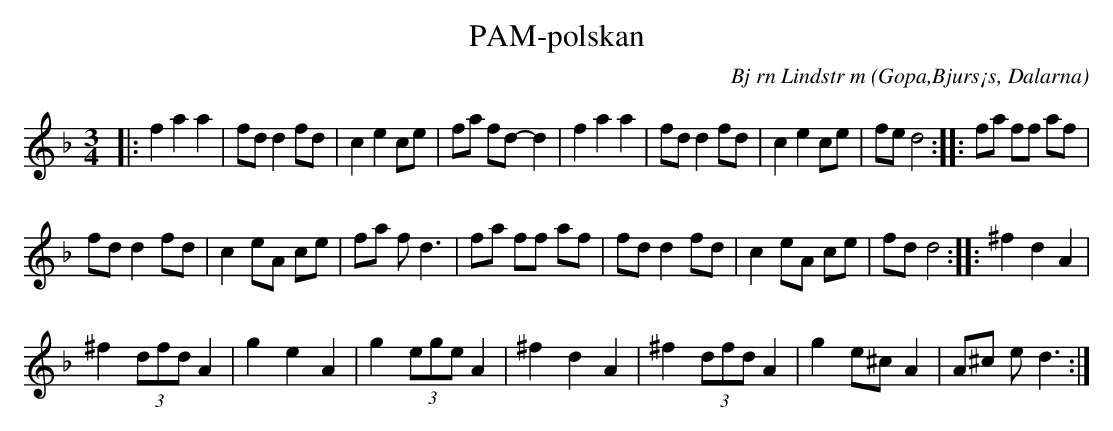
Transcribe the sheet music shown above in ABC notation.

X:1
T:PAM-polskan
C:Bj rn Lindstr m
O:Gopa,Bjurs¡s, Dalarna
M:3/4
L:1/8
K:Dm, D
|:f2 a2 a2 | fd d2 fd | c2 e2 ce | fa fd- d2 | f2 a2 a2 | fd d2 fd | c2 e2 ce | fe d4 :: fa ff af | %9
 fd d2 fd | c2 eA ce | fa f d3 | fa ff af | fd d2 fd | c2 eA ce | fd d4 :: ^f2 d2 A2 | %17
 ^f2 (3dfd A2 | g2 e2 A2 | g2 (3ege A2 | ^f2 d2 A2 | ^f2 (3dfd A2 | g2 e^c A2 | A^c e d3 :|
